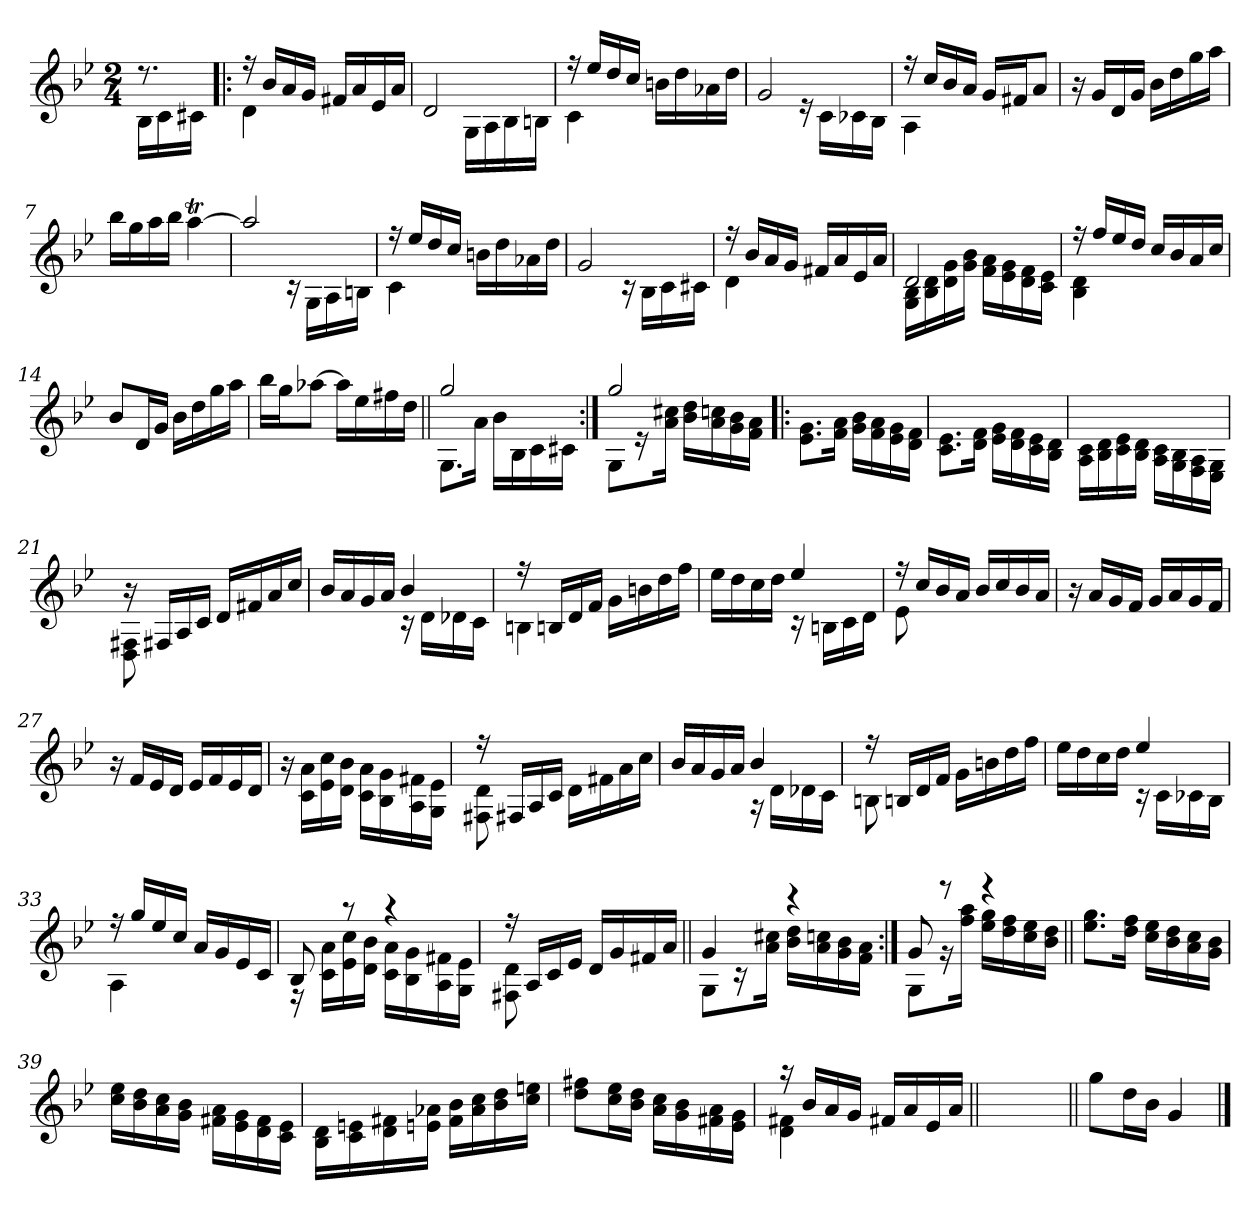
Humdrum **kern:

**kern
*part1
*staff1
*clefG2
*k[b-e-]
*g:
*M2/4
=
*^
8.r	16B-!\LL
.	16c!\
.	16c#X!\JJ
=1!|:	=1!|:
16ree	4d!\
16b-/LL	.
16a/	.
16g/JJ	.
16f#X/LL	4ryy
16a/	.
16e-/	.
16a/JJ	.
=2	=2
2d/	4ryy
.	16G!\LL
.	16A!\
.	16B-!\
.	16Bn!\JJ
=3	=3
16ree	4c!\
16ee-/LL	.
16dd/	.
16cc/JJ	.
16bn\LL	4ryy
16dd\	.
16a-X\	.
16dd\JJ	.
=4	=4
2g/	4ryy
.	16rd
.	16c!\LL
.	16c-X!\
.	16B-!\JJ
!!LO:LB:g=z	!!
=5	=5
16ree	4A!\
16cc/LL	.
16b-/	.
16a/JJ	.
16g/LL	4ryy
16f#X/J	.
8a/J	.
*v	*v
=6
16r
16g/LL
16d/
16g/JJ
16b-\LL
16dd\
16gg\
16aa\JJ
=7
16bb-\LL
16gg\
16aa\
16bb-\JJ
[4aat\
=8
*^
2aaTTT/]	4ryy
.	16rB
.	16G!\LL
.	16A!\
.	16Bn!\JJ
!!LO:LB:g=z	!!
=9	=9
16ree	4c!\
16ee-/LL	.
16dd/	.
16cc/JJ	.
16bn\LL	4ryy
16dd\	.
16a-X\	.
16dd\JJ	.
=10	=10
2g/	4ryy
.	16rc
.	16B-!\LL
.	16c!\
.	16c#X!\JJ
=11	=11
16ree	4d!\
16b-/LL	.
16a/	.
16g/JJ	.
16f#X/LL	4ryy
16a/	.
16e-/	.
16a/JJ	.
=12	=12
2d/	16G!\ 16B-!\LL
.	16B-!\ 16d!\
.	16d!\ 16g!\
.	16g!\ 16b-!\JJ
.	16f!\ 16a!\LL
.	16e-!\ 16g!\
.	16d!\ 16f!\
.	16c!\ 16e-!\JJ
!!LO:LB:g=z	!!
=13	=13
16ree	4B-!\ 4d!\
16ff/LL	.
16ee-/	.
16dd/JJ	.
16cc/LL	4ryy
16b-/	.
16a/	.
16cc/JJ	.
*v	*v
=14
8b-/L
16d/L
16g/JJ
16b-\LL
16dd\
16gg\
16aa\JJ
=15
16bb-\LL
16gg\J
[8aa-X\J
16aa-\LL]
16ee-\
16ff#X\
16dd\JJ
=16||
*^
2gg/	8.G!\L
.	16a!\Jk
.	16b-!\LL
.	16B-!\
.	16c!\
.	16c#X!\JJ
!!LO:LB:g=z	!!
=17:|!	=17:|!
2gg/	8G!\L
.	16r
.	16a!\ 16cc#X!\Jk
.	16b-!\ 16dd!\LL
.	16a!\ 16ccn!\
.	16g!\ 16b-!\
.	16f!\ 16a!\JJ
*v	*v
=18!|:
8.e-!\ 8.g!\L
16f!\ 16a!\Jk
16g!\ 16b-!\LL
16f!\ 16a!\
16e-!\ 16g!\
16d!\ 16f!\JJ
=19
8.c!\ 8.e-!\L
16d!\ 16f!\Jk
16e-!\ 16g!\LL
16d!\ 16f!\
16c!\ 16e-!\
16B-!\ 16d!\JJ
=20
16A!\ 16c!\LL
16B-!\ 16d!\
16c!\ 16e-!\
16B-!\ 16d!\JJ
16A!\ 16c!\LL
16G!\ 16B-!\
16F!\ 16A!\
16E-!\ 16G!\JJ
!!LO:LB:g=z
=21
*^
16ra	8D!\ 8F#X!\
16F#X/LL	.
16A/	4.ryy
16c/JJ	.
16d/LL	.
16f#X/	.
16a/	.
16cc/JJ	.
=22	=22
16b-/LL	4ryy
16a/	.
16g/	.
16a/JJ	.
4b-/	16rc
.	16d!\LL
.	16d-X!\
.	16c!\JJ
=23	=23
16r	4Bn!\
16Bn/LL	.
16d/	.
16f/JJ	.
16g\LL	4ryy
16bn\	.
16dd\	.
16ff\JJ	.
=24	=24
16ee-\LL	4ryy
16dd\	.
16cc\	.
16dd\JJ	.
4ee-/	16rB
.	16Bn!\LL
.	16c!\
.	16d!\JJ
!!LO:LB:g=z	!!
=25	=25
16ree	8e-!\
16cc/LL	.
16b-/	8ryy
16a/JJ	.
16b-/LL	4ryy
16cc/	.
16b-/	.
16a/JJ	.
*v	*v
=26
16r
16a/LL
16g/
16f/JJ
16g/LL
16a/
16g/
16f/JJ
=27
16r
16f/LL
16e-/
16d/JJ
16e-/LL
16f/
16e-/
16d/JJ
=28
16r
16c!\ 16a!\LL
16e-!\ 16cc!\
16d!\ 16b-!\JJ
16c!\ 16a!\LL
16B-!\ 16g!\
16A!\ 16f#X!\
16G!\ 16e-!\JJ
!!LO:LB:g=z
=29
*^
16ree	8F#X!\ 8d!\
16F#X/LL	.
16A/	4.ryy
16c/JJ	.
16d\LL	.
16f#X\	.
16a\	.
16cc\JJ	.
=30	=30
16b-/LL	4ryy
16a/	.
16g/	.
16a/JJ	.
4b-/	16rG
.	16d!\LL
.	16d-X!\
.	16c!\JJ
=31	=31
16r	8Bn!\
16Bn/LL	.
16d/	8ryy
16f/JJ	.
16g\LL	4ryy
16bn\	.
16dd\	.
16ff\JJ	.
=32	=32
16ee-\LL	4ryy
16dd\	.
16cc\	.
16dd\JJ	.
4ee-/	16rB
.	16c!\LL
.	16c-X!\
.	16B-!\JJ
!!LO:PB:g=z	!!
=33	=33
16ree	4A!\
16gg/LL	.
16ee-/	.
16cc/JJ	.
16a/LL	4ryy
16g/	.
16e-/	.
16c/JJ	.
=34	=34
8B-/	16rE
.	16c!\ 16a!\LL
8raa	16e-!\ 16cc!\
.	16d!\ 16b-!\JJ
4rgg	16c!\ 16a!\LL
.	16B-!\ 16g!\
.	16A!\ 16f#X!\
.	16G!\ 16e-!\JJ
=35	=35
16ree	8F#X!\ 8d!\
16A/LL	.
16c/	4.ryy
16e-/JJ	.
16d/LL	.
16g/	.
16f#X/	.
16a/JJ	.
=36||	=36||
4g/	8G!\L
.	16r
.	16a!\ 16cc#X!\Jk
4rccc	16b-!\ 16dd!\LL
.	16a!\ 16ccn!\
.	16g!\ 16b-!\
.	16f!\ 16a!\JJ
!!LO:LB:g=z	!!
=37:|!	=37:|!
8g/	8G!\L
8reee	16r
.	16ff!\ 16aa!\Jk
4reee	16ee-!\ 16gg!\LL
.	16dd!\ 16ff!\
.	16cc!\ 16ee-!\
.	16b-!\ 16dd!\JJ
*v	*v
=38||
8.ee-!\ 8.gg!\L
16dd!\ 16ff!\Jk
16cc!\ 16ee-!\LL
16b-!\ 16dd!\
16a!\ 16cc!\
16g!\ 16b-!\JJ
=39
16cc!\ 16ee-!\LL
16b-!\ 16dd!\
16a!\ 16cc!\
16g!\ 16b-!\JJ
16f#X!\ 16a!\LL
16e-!\ 16g!\
16d!\ 16f#!\
16c!\ 16e-!\JJ
=40
16B-!\ 16d!\LL
16c!\ 16en!\
16d!\ 16f#X!\
16en!\ 16a-X!\JJ
16f#!\ 16b-!\LL
16a-!\ 16cc!\
16b-!\ 16dd!\
16cc!\ 16een!\JJ
!!LO:LB:g=z
=41
8dd!\ 8ff#X!\L
16cc!\ 16ee-!\L
16b-!\ 16dd!\JJ
16a!\ 16cc!\LL
16g!\ 16b-!\
16f#X!\ 16a!\
16e-!\ 16g!\JJ
=42
*^
16rgg	4d\ 4f#X\
16b-/LL	.
16a/	.
16g/JJ	.
16f#X/LL	4ryy
16a/	.
16e-/	.
16a/JJ	.
*v	*v
=42X1||
*stria0
2ryy
=43||
*stria5
8gg\L
16dd\L
16b-\JJ
4g/
==
*-
